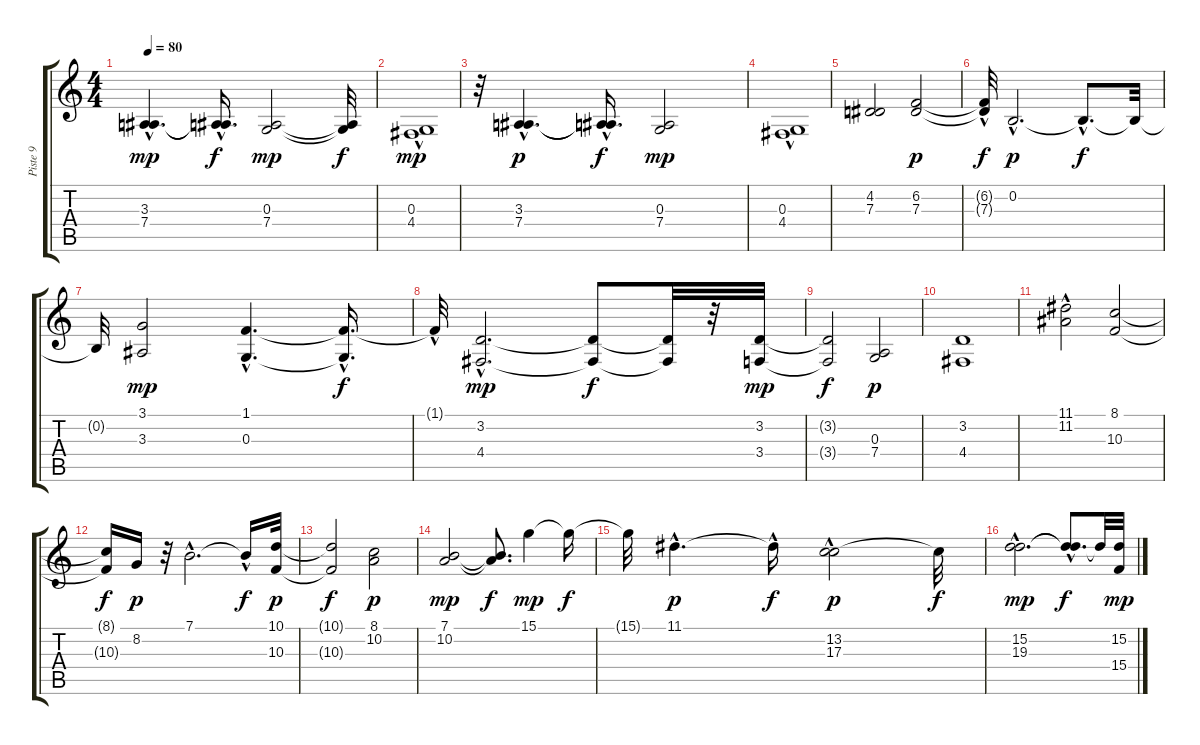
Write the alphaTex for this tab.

\track ("Piste 9" "Piste 9") {instrument stringensemble2}
\staff {score tabs}
\tuning (E4 B3 G3 D3 A2 E2) {hide}
\ts (4 4)
\tempo 80
\clef g2
\ks c
(3.3{hac} 7.4{hac}).4{d dy mp} (3.3{hac t} 7.4{t}).16{d dy f} (0.3 7.4).2{dy mp} (0.3{t} 7.4{t}).32{dy f} |
(0.3 4.4{hac}).1{dy mp} |
r.32 (3.3{hac} 7.4{hac}).4{d dy p} (3.3{hac t} 7.4{hac t}).16{d dy f} (0.3 7.4).2{dy mp} |
(0.3 4.4{hac}).1 |
(4.2 7.3).2 (6.2 7.3).2{dy p} |
(6.2{t} 7.3{hac t}).32{dy f} 0.2{hac}.2{d dy p} 0.2{hac t}.8{d dy f} 0.2{t}.32 |
0.2{t}.32 (3.1 3.3).2{dy mp} (1.1{hac} 0.3{hac}).4{d} (1.1{hac t} 0.3{hac t}).16{d dy f} |
1.1{hac t}.32 (3.2{hac} 4.4{hac}).2{d dy mp} (3.2{t} 4.4{t}).8{dy f} (3.2{t} 4.4{t}).32 r.32 (3.2 3.4).32{dy mp} |
(3.2{t} 3.4{t}).2{dy f} (0.3 7.4).2{dy p} |
(3.2 4.4).1 |
(11.1 11.2{hac}).2 (8.1 10.3).2 |
(8.1{t} 10.3{t}).16{dy f} 8.2.16{dy p} r.32 7.1{hac}.2{d} 7.1{hac t}.16{dy f} (10.1 10.3).32{dy p} |
(10.1{t} 10.3{t}).2{dy f} (8.1 10.2).2{dy p} |
(7.1 10.2).2{dy mp} (7.1{t} 10.2{t}).8{d dy f} 15.1.4{dy mp} 15.1{t}.16{dy f} |
15.1{t}.32 11.1{hac}.4{d dy p} 11.1{hac t}.16{dy f} (13.2{hac} 17.3).2{dy p} 17.3{t}.32{dy f} |
(15.2{hac} 19.3{hac}).2{d dy mp} (15.2{hac t} 19.3{t}).8{d dy f} 15.2{t}.32 (15.2 15.4).32{dy mp}
